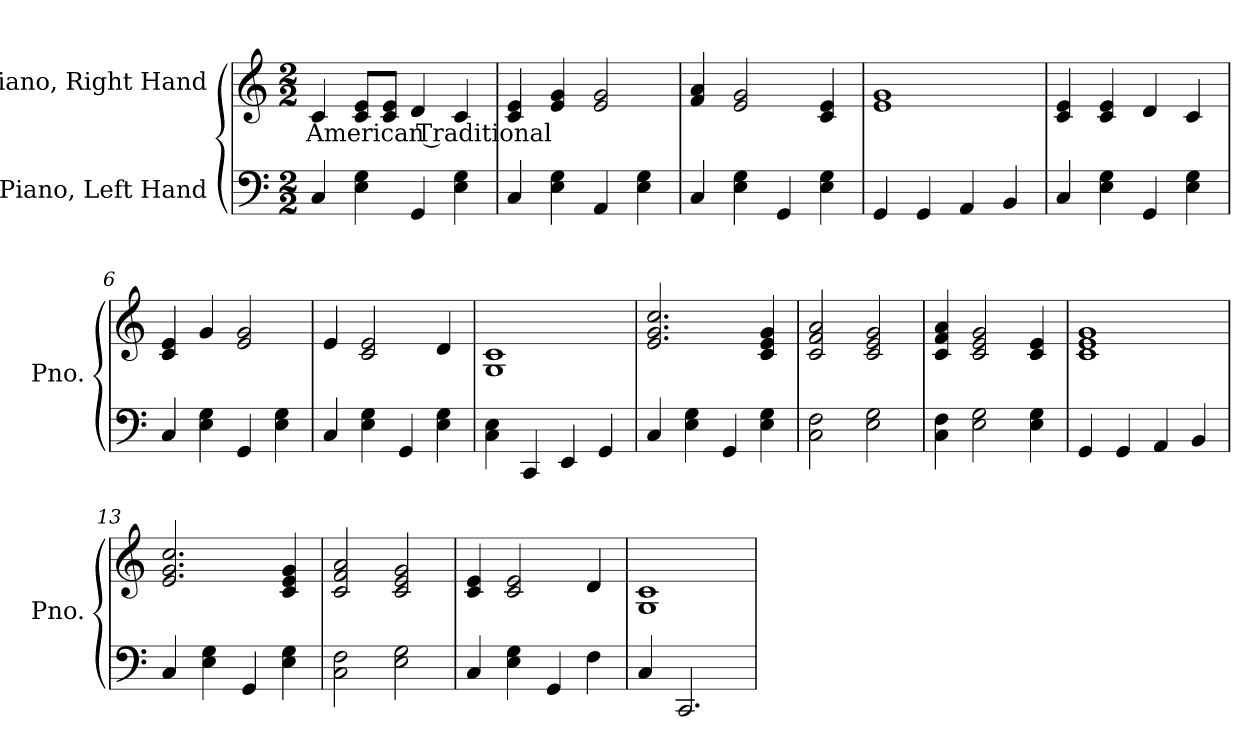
**kern	**kern	**text
*part2	*part1	*part1
*staff2	*staff1	*staff1
*I"Piano, Left Hand	*I"Piano, Right Hand	*
*I'Pno.	*I'Pno.	*
*clefF4	*clefG2	*
*k[]	*k[]	*
*M2/2	*M2/2	*
*MM100	*MM100	*
=1	=1	=1
!	!	!LO:LY:b
4C/	4c/	American Traditional
4E\ 4G\	8c/ 8e/L	.
.	8c/ 8e/J	.
4GG/	4d/	.
4E\ 4G\	4c/	.
=2	=2	=2
4C/	4c/ 4e/	.
4E\ 4G\	4e/ 4g/	.
4AA/	2e/ 2g/	.
4E\ 4G\	.	.
=3	=3	=3
4C/	4f/ 4a/	.
4E\ 4G\	2e/ 2g/	.
4GG/	.	.
4E\ 4G\	4c/ 4e/	.
=4	=4	=4
4GG/	1e 1g	.
4GG/	.	.
4AA/	.	.
4BB/	.	.
=5	=5	=5
4C/	4c/ 4e/	.
4E\ 4G\	4c/ 4e/	.
4GG/	4d/	.
4E\ 4G\	4c/	.
!!LO:LB:g=z
=6	=6	=6
4C/	4c/ 4e/	.
4E\ 4G\	4g/	.
4GG/	2e/ 2g/	.
4E\ 4G\	.	.
=7	=7	=7
4C/	4e/	.
4E\ 4G\	2c/ 2e/	.
4GG/	.	.
4E\ 4G\	4d/	.
=8	=8	=8
4C\ 4E\	1G 1c	.
4CC/	.	.
4EE/	.	.
4GG/	.	.
=9	=9	=9
4C/	2.e/ 2.g/ 2.cc/	.
4E\ 4G\	.	.
4GG/	.	.
4E\ 4G\	4c/ 4e/ 4g/	.
=10	=10	=10
2C\ 2F\	2c/ 2f/ 2a/	.
2E\ 2G\	2c/ 2e/ 2g/	.
=11	=11	=11
4C\ 4F\	4c/ 4f/ 4a/	.
2E\ 2G\	2c/ 2e/ 2g/	.
4E\ 4G\	4c/ 4e/	.
=12	=12	=12
4GG/	1c 1e 1g	.
4GG/	.	.
4AA/	.	.
4BB/	.	.
=13	=13	=13
4C/	2.e/ 2.g/ 2.cc/	.
4E\ 4G\	.	.
4GG/	.	.
4E\ 4G\	4c/ 4e/ 4g/	.
=14	=14	=14
2C\ 2F\	2c/ 2f/ 2a/	.
2E\ 2G\	2c/ 2e/ 2g/	.
!!LO:LB:g=z
=15	=15	=15
4C/	4c/ 4e/	.
4E\ 4G\	2c/ 2e/	.
4GG/	.	.
4F\	4d/	.
=16	=16	=16
4C/	1G 1c	.
2.CC/	.	.
=	=	=
*-	*-	*-
